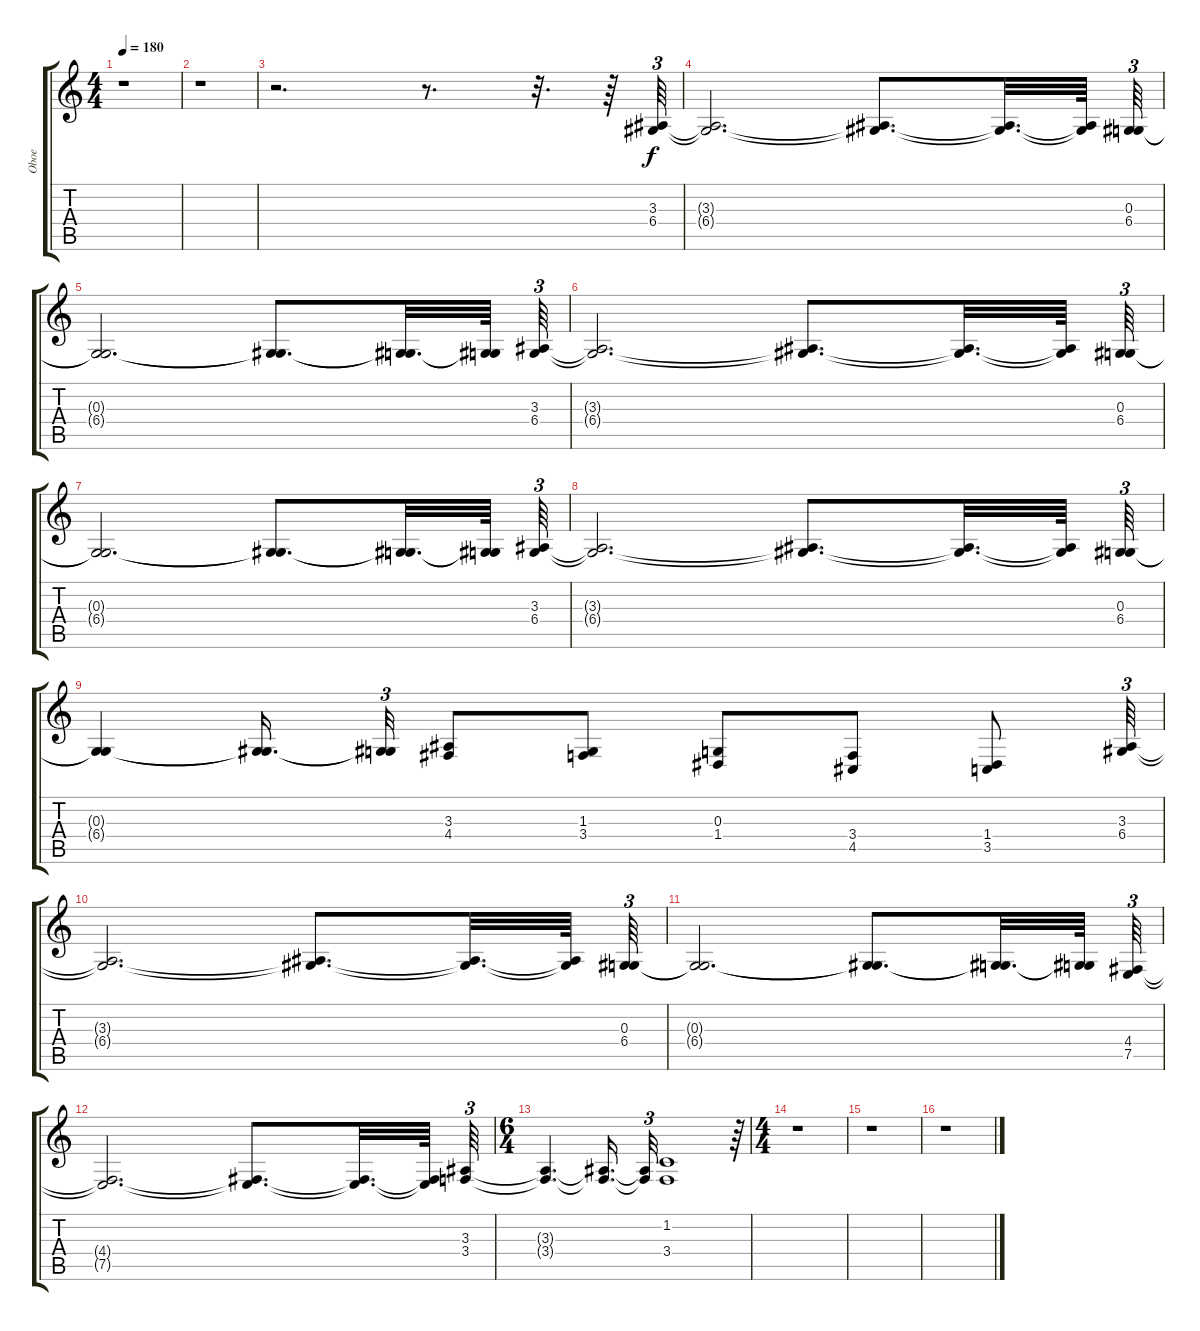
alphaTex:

\track ("Oboe" "Oboe") {instrument oboe}
\staff {score tabs}
\tuning (E4 B3 G3 D3 A2 E2) {hide}
\ts (4 4)
\tempo 180
\clef g2
\ks c
r.1{dy f} |
r.1 |
r.2{d} r.8{d} r.32{d} r.64 (3.3 6.4).64{tu (3 2)} |
(3.3{t} 6.4{t}).2{d} (3.3{t} 6.4{t}).8{d} (3.3{t} 6.4{t}).32{d} (3.3{t} 6.4{t}).64 (0.3 6.4).64{tu (3 2)} |
(0.3{t} 6.4{t}).2{d} (0.3{t} 6.4{t}).8{d} (0.3{t} 6.4{t}).32{d} (0.3{t} 6.4{t}).64 (3.3 6.4).64{tu (3 2)} |
(3.3{t} 6.4{t}).2{d} (3.3{t} 6.4{t}).8{d} (3.3{t} 6.4{t}).32{d} (3.3{t} 6.4{t}).64 (0.3 6.4).64{tu (3 2)} |
(0.3{t} 6.4{t}).2{d} (0.3{t} 6.4{t}).8{d} (0.3{t} 6.4{t}).32{d} (0.3{t} 6.4{t}).64 (3.3 6.4).64{tu (3 2)} |
(3.3{t} 6.4{t}).2{d} (3.3{t} 6.4{t}).8{d} (3.3{t} 6.4{t}).32{d} (3.3{t} 6.4{t}).64 (0.3 6.4).64{tu (3 2)} |
(0.3{t} 6.4{t}).4 (0.3{t} 6.4{t}).16{d beam splitsecondary} (0.3{t} 6.4{t}).32{tu (3 2)} (3.3 4.4).8 (1.3 3.4).8 (0.3 1.4).8 (3.4 4.5).8 (1.4 3.5).8 (3.3 6.4).64{tu (3 2)} |
(3.3{t} 6.4{t}).2{d} (3.3{t} 6.4{t}).8{d} (3.3{t} 6.4{t}).32{d} (3.3{t} 6.4{t}).64 (0.3 6.4).64{tu (3 2)} |
(0.3{t} 6.4{t}).2{d} (0.3{t} 6.4{t}).8{d} (0.3{t} 6.4{t}).32{d} (0.3{t} 6.4{t}).64 (4.4 7.5).64{tu (3 2)} |
(4.4{t} 7.5{t}).2{d} (4.4{t} 7.5{t}).8{d} (4.4{t} 7.5{t}).32{d} (4.4{t} 7.5{t}).64 (3.3 3.4).64{tu (3 2)} |
\ts (6 4)
(3.3{t} 3.4{t}).4{d} (3.3{t} 3.4{t}).16{d} (3.3{t} 3.4{t}).32{tu (3 2)} (1.2 3.4).1 r.64{tu (3 2)} |
\ts (4 4)
r.1 |
r.1 |
r.1
